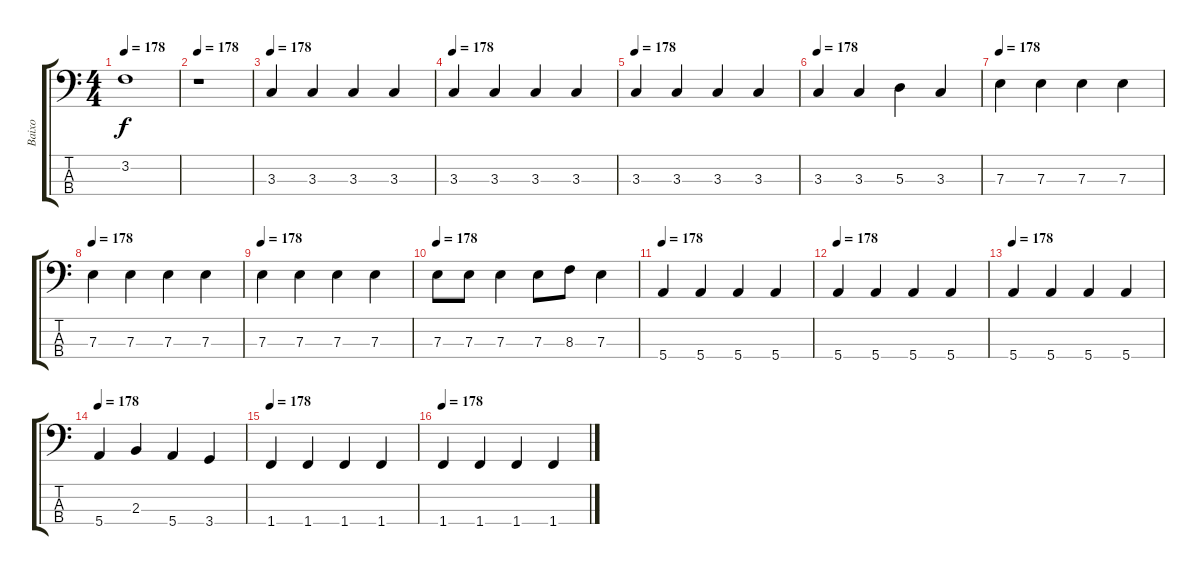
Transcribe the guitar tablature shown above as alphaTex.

\track ("Baixo" "Baixo") {instrument electricbasspick}
\staff {score tabs}
\tuning (G2 D2 A1 E1) {hide}
\ts (4 4)
\tempo 178
\clef f4
\ks c
3.2.1{dy f} |
\tempo 178
r.1 |
\tempo 178
3.3.4 3.3.4 3.3.4 3.3.4 |
\tempo 178
3.3.4 3.3.4 3.3.4 3.3.4 |
\tempo 178
3.3.4 3.3.4 3.3.4 3.3.4 |
\tempo 178
3.3.4 3.3.4 5.3.4 3.3.4 |
\tempo 178
7.3.4 7.3.4 7.3.4 7.3.4 |
\tempo 178
7.3.4 7.3.4 7.3.4 7.3.4 |
\tempo 178
7.3.4 7.3.4 7.3.4 7.3.4 |
\tempo 178
7.3.8 7.3.8 7.3.4 7.3.8 8.3.8 7.3.4 |
\tempo 178
5.4.4 5.4.4 5.4.4 5.4.4 |
\tempo 178
5.4.4 5.4.4 5.4.4 5.4.4 |
\tempo 178
5.4.4 5.4.4 5.4.4 5.4.4 |
\tempo 178
5.4.4 2.3.4 5.4.4 3.4.4 |
\tempo 178
1.4.4 1.4.4 1.4.4 1.4.4 |
\tempo 178
1.4.4 1.4.4 1.4.4 1.4.4
